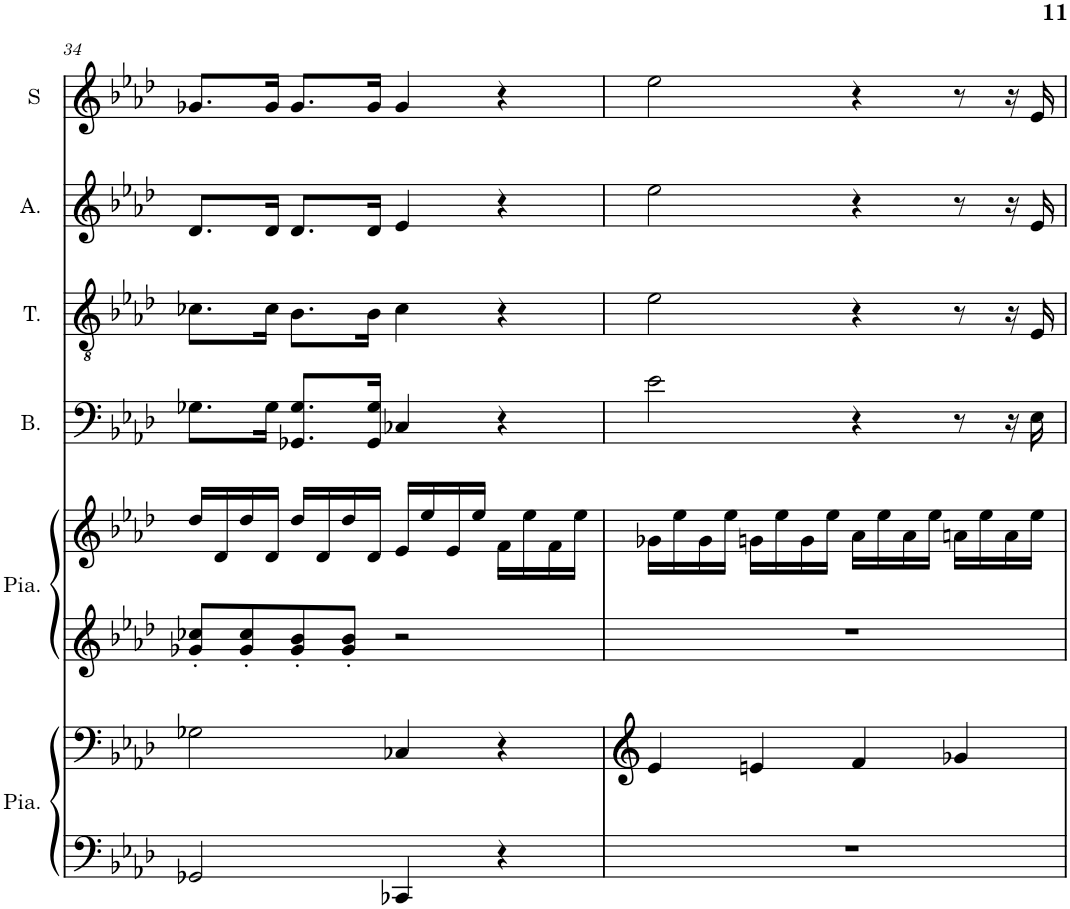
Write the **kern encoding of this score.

**kern	**kern	**kern	**kern	**kern	**kern	**kern	**kern
*part6	*part6	*part5	*part5	*part4	*part3	*part2	*part1
*staff8	*staff7	*staff6	*staff5	*staff4	*staff3	*staff2	*staff1
*I"Piano, main gauche	*	*I"Piano, main droite	*	*I"Basse	*I"Ténor	*I"Alto	*I"Soprano
*I'Pia.	*	*I'Pia.	*	*I'B.	*I'T.	*I'A.	*I'S
!!LO:PB:g=z
*clefF4	*clefF4	*clefG2	*clefG2	*clefF4	*clefGv2	*clefG2	*clefG2
*k[b-e-a-d-]	*k[b-e-a-d-]	*k[b-e-a-d-]	*k[b-e-a-d-]	*k[b-e-a-d-]	*k[b-e-a-d-]	*k[b-e-a-d-]	*k[b-e-a-d-]
*M4/4	*M4/4	*M4/4	*M4/4	*M4/4	*M4/4	*M4/4	*M4/4
=34	=34	=34	=34	=34	=34	=34	=34
2GG-X/	2G-X\	8g-X/' 8cc-X/'L	16dd-/LL	8.G-X\L	8.c-X\L	8.d-/L	8.g-X/L
.	.	.	16d-/	.	.	.	.
.	.	8g-/' 8cc-/'	16dd-/	.	.	.	.
.	.	.	16d-/JJ	16G-\Jk	16c-\Jk	16d-/Jk	16g-/Jk
.	.	8g-/' 8b-/'	16dd-/LL	8.GG-X/ 8.G-/L	8.B-\L	8.d-/L	8.g-/L
.	.	.	16d-/	.	.	.	.
.	.	8g-/' 8b-/'J	16dd-/	.	.	.	.
.	.	.	16d-/JJ	16GG-/ 16G-/Jk	16B-\Jk	16d-/Jk	16g-/Jk
4CC-X/	4C-X/	2r	16e-/LL	4C-X/	4c-\	4e-/	4g-/
.	.	.	16ee-/	.	.	.	.
.	.	.	16e-/	.	.	.	.
.	.	.	16ee-/JJ	.	.	.	.
4r	4r	.	16f\LL	4r	4r	4r	4r
.	.	.	16ee-\	.	.	.	.
.	.	.	16f\	.	.	.	.
.	.	.	16ee-\JJ	.	.	.	.
=35	=35	=35	=35	=35	=35	=35	=35
1r	4e-/	1r	16g-X\LL	2e-\	2e-\	2ee-\	2ee-\
.	.	.	16ee-\	.	.	.	.
.	.	.	16g-\	.	.	.	.
.	.	.	16ee-\JJ	.	.	.	.
.	4en/	.	16gn\LL	.	.	.	.
.	.	.	16ee-\	.	.	.	.
.	.	.	16g\	.	.	.	.
.	.	.	16ee-\JJ	.	.	.	.
.	4f/	.	16a-\LL	4r	4r	4r	4r
.	.	.	16ee-\	.	.	.	.
.	.	.	16a-\	.	.	.	.
.	.	.	16ee-\JJ	.	.	.	.
.	4g-X/	.	16an\LL	8r	8r	8r	8r
.	.	.	16ee-\	.	.	.	.
.	.	.	16a\	16r	16r	16r	16r
.	.	.	16ee-\JJ	16E-\	16E-/	16e-/	16e-/
=	=	=	=	=	=	=	=
*-	*-	*-	*-	*-	*-	*-	*-
